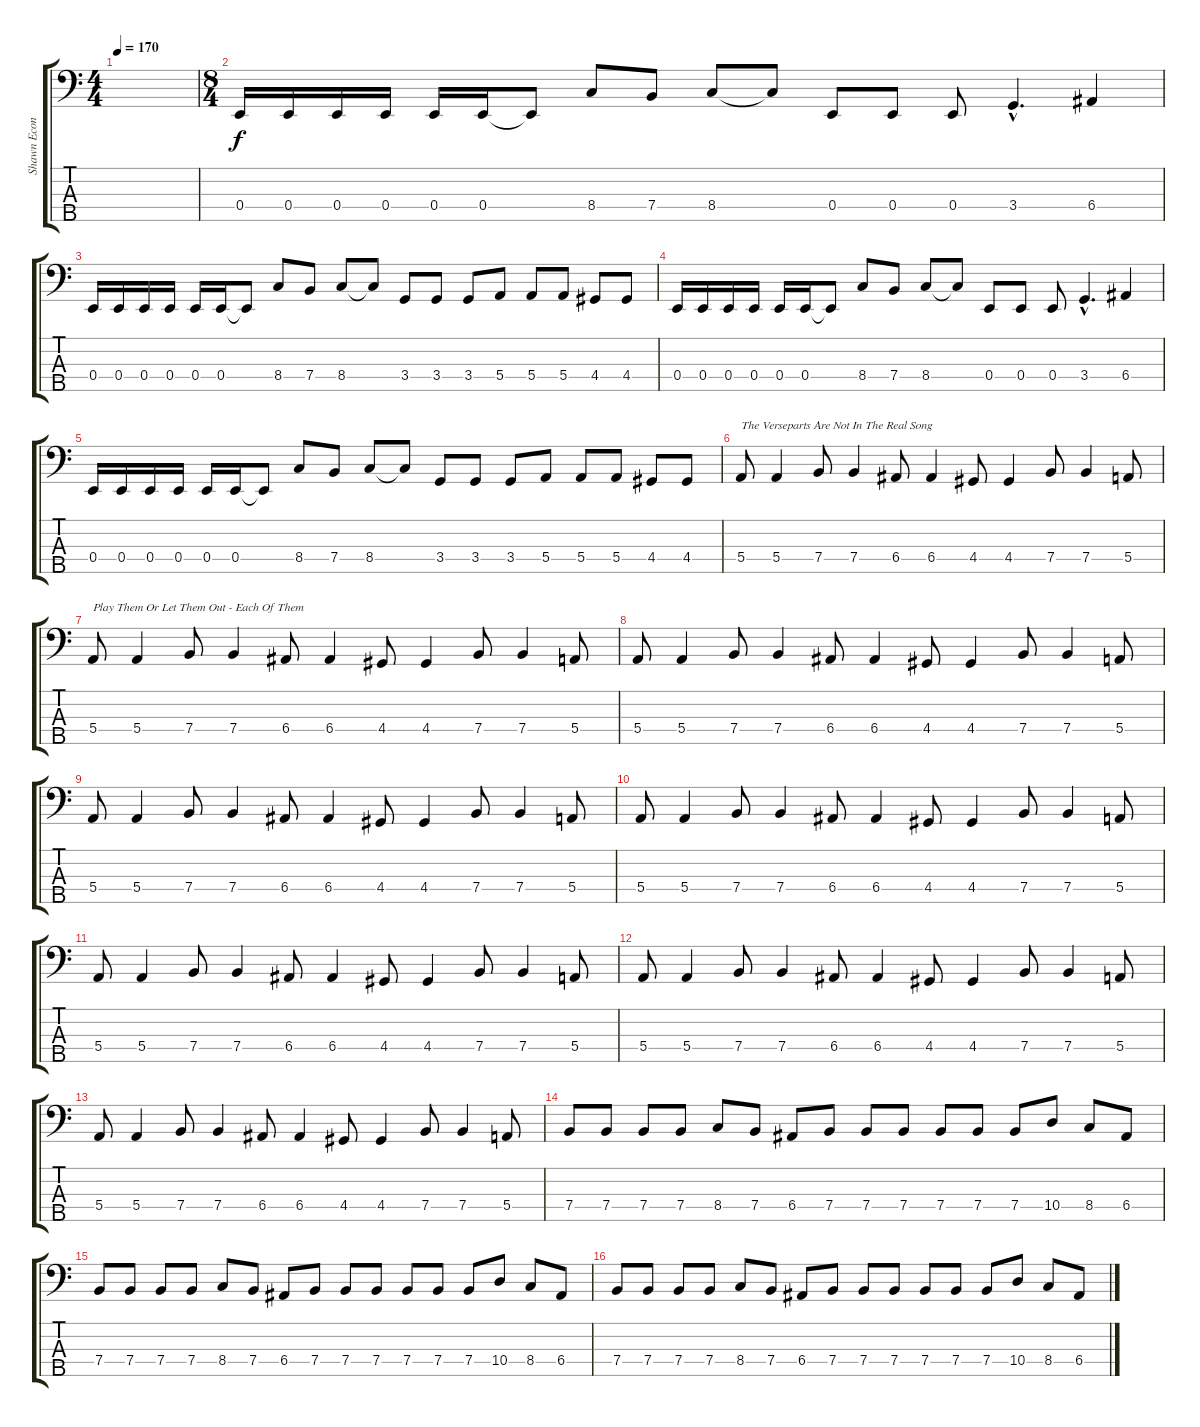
\track ("Shawn Economaki" "Shawn Econ") {instrument electricbassfinger}
\staff {score tabs}
\tuning (G2 D2 A1 E1 B0) {hide}
\ts (4 4)
\tempo 170
\clef f4
\ks c
|
\ts (8 4)
0.4.16 0.4.16 0.4.16 0.4.16 0.4.16 0.4.16 0.4{t}.8 8.4.8 7.4.8 8.4.8 8.4{t}.8 0.4.8 0.4.8 0.4.8 3.4{hac}.4{d} 6.4.4 |
0.4.16 0.4.16 0.4.16 0.4.16 0.4.16 0.4.16 0.4{t}.8 8.4.8 7.4.8 8.4.8 8.4{t}.8 3.4.8 3.4.8 3.4.8 5.4.8 5.4.8 5.4.8 4.4.8 4.4.8 |
0.4.16 0.4.16 0.4.16 0.4.16 0.4.16 0.4.16 0.4{t}.8 8.4.8 7.4.8 8.4.8 8.4{t}.8 0.4.8 0.4.8 0.4.8 3.4{hac}.4{d} 6.4.4 |
0.4.16 0.4.16 0.4.16 0.4.16 0.4.16 0.4.16 0.4{t}.8 8.4.8 7.4.8 8.4.8 8.4{t}.8 3.4.8 3.4.8 3.4.8 5.4.8 5.4.8 5.4.8 4.4.8 4.4.8 |
5.4.8{txt "The Verseparts Are Not In The Real Song "} 5.4.4 7.4.8 7.4.4 6.4.8 6.4.4 4.4.8 4.4.4 7.4.8 7.4.4 5.4.8 |
5.4.8{txt "Play Them Or Let Them Out - Each Of Them"} 5.4.4 7.4.8 7.4.4 6.4.8 6.4.4 4.4.8 4.4.4 7.4.8 7.4.4 5.4.8 |
5.4.8 5.4.4 7.4.8 7.4.4 6.4.8 6.4.4 4.4.8 4.4.4 7.4.8 7.4.4 5.4.8 |
5.4.8 5.4.4 7.4.8 7.4.4 6.4.8 6.4.4 4.4.8 4.4.4 7.4.8 7.4.4 5.4.8 |
5.4.8 5.4.4 7.4.8 7.4.4 6.4.8 6.4.4 4.4.8 4.4.4 7.4.8 7.4.4 5.4.8 |
5.4.8 5.4.4 7.4.8 7.4.4 6.4.8 6.4.4 4.4.8 4.4.4 7.4.8 7.4.4 5.4.8 |
5.4.8 5.4.4 7.4.8 7.4.4 6.4.8 6.4.4 4.4.8 4.4.4 7.4.8 7.4.4 5.4.8 |
5.4.8 5.4.4 7.4.8 7.4.4 6.4.8 6.4.4 4.4.8 4.4.4 7.4.8 7.4.4 5.4.8 |
7.4.8 7.4.8 7.4.8 7.4.8 8.4.8 7.4.8 6.4.8 7.4.8 7.4.8 7.4.8 7.4.8 7.4.8 7.4.8 10.4.8 8.4.8 6.4.8 |
7.4.8 7.4.8 7.4.8 7.4.8 8.4.8 7.4.8 6.4.8 7.4.8 7.4.8 7.4.8 7.4.8 7.4.8 7.4.8 10.4.8 8.4.8 6.4.8 |
7.4.8 7.4.8 7.4.8 7.4.8 8.4.8 7.4.8 6.4.8 7.4.8 7.4.8 7.4.8 7.4.8 7.4.8 7.4.8 10.4.8 8.4.8 6.4.8
